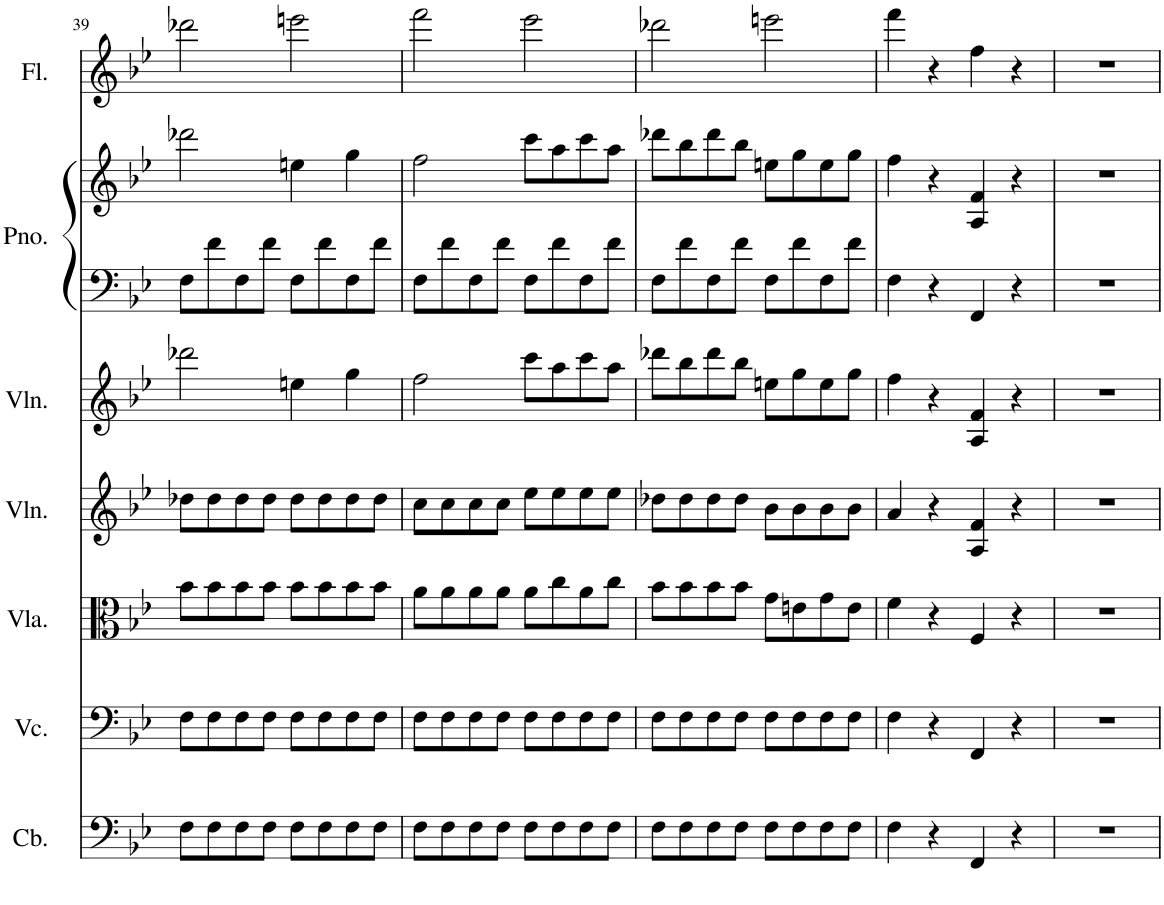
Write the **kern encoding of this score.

**kern	**kern	**kern	**kern	**kern	**kern	**kern	**kern
*part7	*part6	*part5	*part4	*part3	*part2	*part2	*part1
*staff8	*staff7	*staff6	*staff5	*staff4	*staff3	*staff2	*staff1
*I"Contrabass	*I"Violoncello	*I"Viola	*I"Violin	*I"Violin	*I"Piano	*	*I"Flute
*I'Cb.	*I'Vc.	*I'Vla.	*I'Vln.	*I'Vln.	*I'Pno.	*	*I'Fl.
!!LO:PB:g=z
*clefF4	*clefF4	*clefC3	*clefG2	*clefG2	*clefF4	*clefG2	*clefG2
*Trd7c12	*	*	*	*	*	*	*
*k[b-e-]	*k[b-e-]	*k[b-e-]	*k[b-e-]	*k[b-e-]	*k[b-e-]	*k[b-e-]	*k[b-e-]
*M2/2	*M2/2	*M2/2	*M2/2	*M2/2	*M2/2	*M2/2	*M2/2
*met(c|)	*met(c|)	*met(c|)	*met(c|)	*met(c|)	*met(c|)	*met(c|)	*met(c|)
=39	=39	=39	=39	=39	=39	=39	=39
8F\L	8F\L	8b-\L	8dd-X\L	2ddd-X\	8F\L	2ddd-X\	2ddd-X\
8F\	8F\	8b-\	8dd-\	.	8f\	.	.
8F\	8F\	8b-\	8dd-\	.	8F\	.	.
8F\J	8F\J	8b-\J	8dd-\J	.	8f\J	.	.
8F\L	8F\L	8b-\L	8dd-\L	4een\	8F\L	4een\	2eeen\
8F\	8F\	8b-\	8dd-\	.	8f\	.	.
8F\	8F\	8b-\	8dd-\	4gg\	8F\	4gg\	.
8F\J	8F\J	8b-\J	8dd-\J	.	8f\J	.	.
=40	=40	=40	=40	=40	=40	=40	=40
8F\L	8F\L	8a\L	8cc\L	2ff\	8F\L	2ff\	2fff\
8F\	8F\	8a\	8cc\	.	8f\	.	.
8F\	8F\	8a\	8cc\	.	8F\	.	.
8F\J	8F\J	8a\J	8cc\J	.	8f\J	.	.
8F\L	8F\L	8a\L	8ee-\L	8ccc\L	8F\L	8ccc\L	2eee-\
8F\	8F\	8cc\	8ee-\	8aa\	8f\	8aa\	.
8F\	8F\	8a\	8ee-\	8ccc\	8F\	8ccc\	.
8F\J	8F\J	8cc\J	8ee-\J	8aa\J	8f\J	8aa\J	.
=41	=41	=41	=41	=41	=41	=41	=41
8F\L	8F\L	8b-\L	8dd-X\L	8ddd-X\L	8F\L	8ddd-X\L	2ddd-X\
8F\	8F\	8b-\	8dd-\	8bb-\	8f\	8bb-\	.
8F\	8F\	8b-\	8dd-\	8ddd-\	8F\	8ddd-\	.
8F\J	8F\J	8b-\J	8dd-\J	8bb-\J	8f\J	8bb-\J	.
8F\L	8F\L	8g\L	8b-\L	8een\L	8F\L	8een\L	2eeen\
8F\	8F\	8en\	8b-\	8gg\	8f\	8gg\	.
8F\	8F\	8g\	8b-\	8ee\	8F\	8ee\	.
8F\J	8F\J	8e\J	8b-\J	8gg\J	8f\J	8gg\J	.
=42	=42	=42	=42	=42	=42	=42	=42
4F\	4F\	4f\	4a/	4ff\	4F\	4ff\	4fff\
4r	4r	4r	4r	4r	4r	4r	4r
4FF/	4FF/	4F/	4A/ 4f/	4A/ 4f/	4FF/	4A/ 4f/	4ff\
4r	4r	4r	4r	4r	4r	4r	4r
=43	=43	=43	=43	=43	=43	=43	=43
1r	1r	1r	1r	1r	1r	1r	1r
=	=	=	=	=	=	=	=
*-	*-	*-	*-	*-	*-	*-	*-
